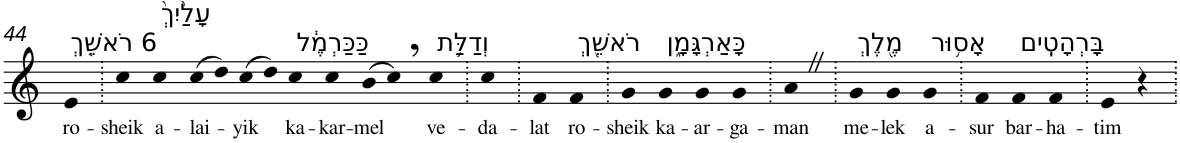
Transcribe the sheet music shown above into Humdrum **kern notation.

**kern	**text
*part1	*part1
*staff1	*staff1
*I"Piano	*
*I'Pno	*
!!LO:PB:g=z
*clefG2	*
*k[]	*
=44	=44
!LO:TX:a:t=6 רֹאשֵׁ֤ךְ	!
!	!LO:LY:b
4e	ro-
=45.	=45.
!	!LO:LY:b
4cc	-sheik
!LO:TX:a:t=עָלַ֙יִךְ֙	!
!	!LO:LY:b
4cc	a-
!	!LO:LY:b
(>8cc	-lai-
8dd)	.
!	!LO:LY:b
(>8cc	-yik
8dd)	.
!LO:TX:a:t=כַּכַּרְמֶ֔ל	!
!	!LO:LY:b
4cc	ka-
!	!LO:LY:b
4cc	-kar-
!	!LO:LY:b
(>8b	-mel
8cc,)	.
!LO:TX:a:t=וְדַלַּ֥ת	!
!	!LO:LY:b
4cc	ve-
=46.	=46.
!	!LO:LY:b
4cc	-da-
=47.	=47.
!	!LO:LY:b
4f	-lat
!LO:TX:a:t=רֹאשֵׁ֖ךְ	!
!	!LO:LY:b
4f	ro-
=48.	=48.
!	!LO:LY:b
4g	-sheik
!LO:TX:a:t=כָּאַרְגָּמָ֑ן	!
!	!LO:LY:b
4g	ka-
!	!LO:LY:b
4g	-ar-
!	!LO:LY:b
4g	-ga-
=49.	=49.
!	!LO:LY:b
4aZ	-man
=50.	=50.
!LO:TX:a:t=מֶ֖לֶךְ	!
!	!LO:LY:b
4g	me-
!	!LO:LY:b
4g	-lek
!LO:TX:a:t=אָס֥וּר	!
!	!LO:LY:b
4g	a-
=51.	=51.
!	!LO:LY:b
4f	-sur
!LO:TX:a:t=בָּרְהָטִֽים	!
!	!LO:LY:b
4f	bar-
!	!LO:LY:b
4f	-ha-
=52.	=52.
!	!LO:LY:b
4e	-tim
4r	.
=.	=.
*-	*-
